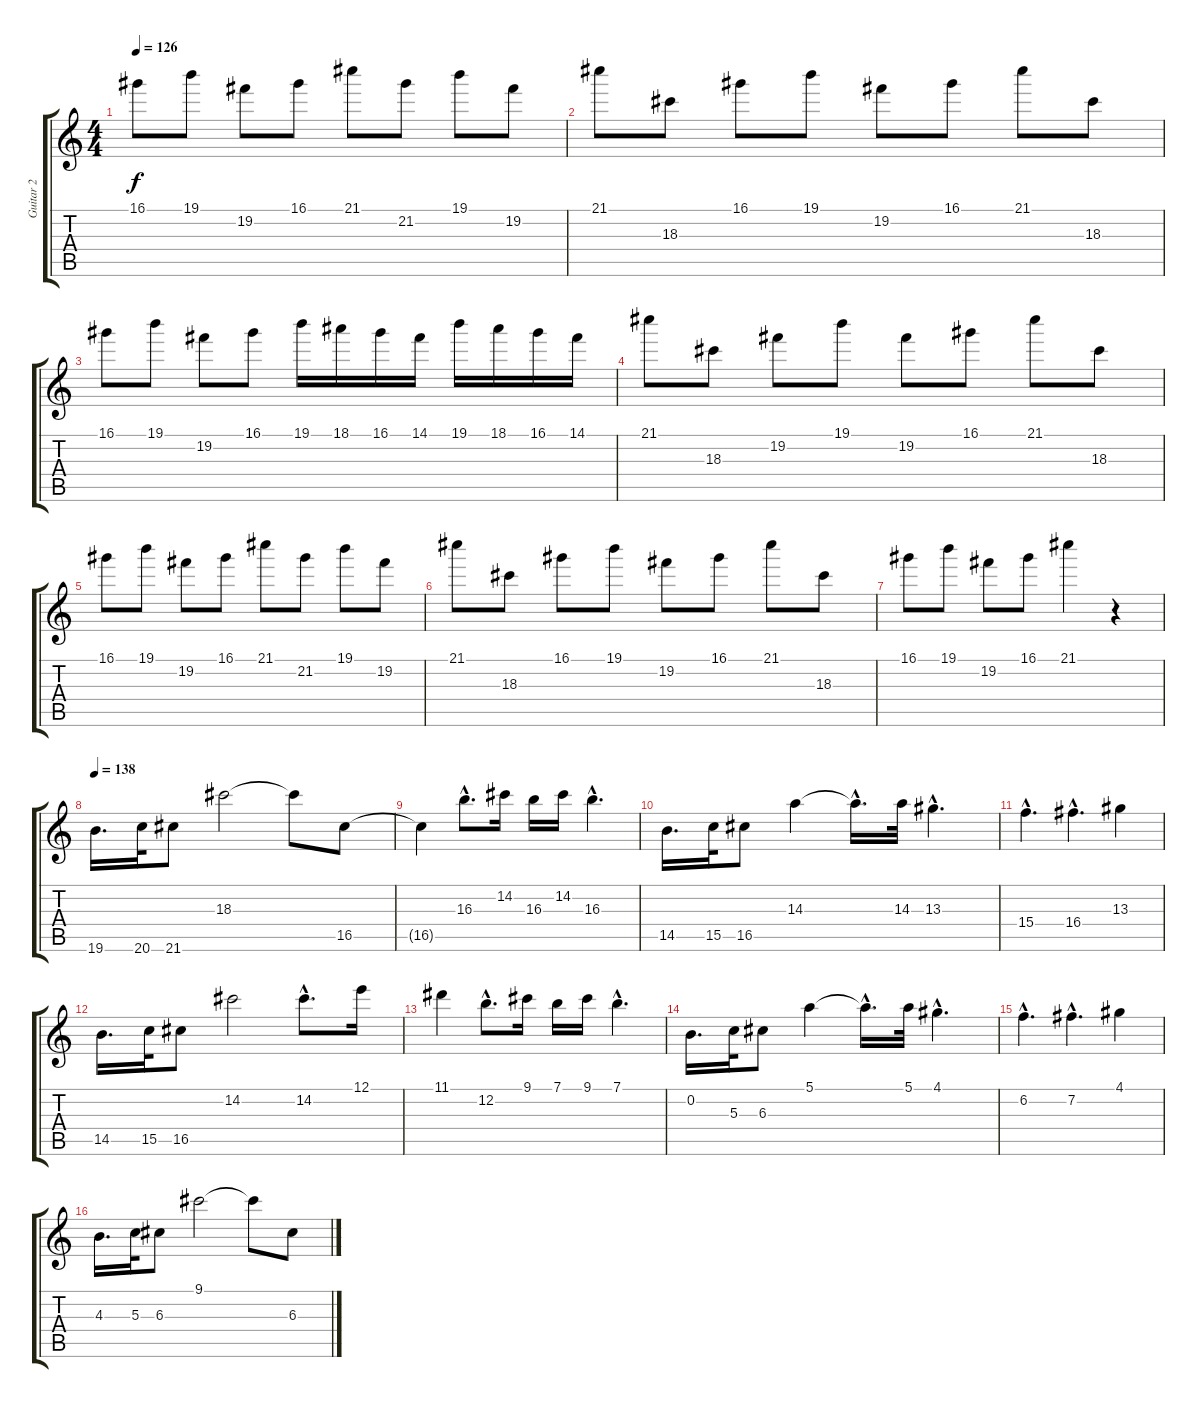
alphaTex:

\track ("Guitar 2" "Guitar 2") {instrument electricguitarclean}
\staff {score tabs}
\tuning (E4 B3 G3 D3 A2 E2) {hide}
\ts (4 4)
\tempo 126
\clef g2
\ks c
16.1.8{dy f} 19.1.8 19.2.8 16.1.8 21.1.8 21.2.8 19.1.8 19.2.8 |
21.1.8 18.3.8 16.1.8 19.1.8 19.2.8 16.1.8 21.1.8 18.3.8 |
16.1.8 19.1.8 19.2.8 16.1.8 19.1.16 18.1.16 16.1.16 14.1.16 19.1.16 18.1.16 16.1.16 14.1.16 |
21.1.8 18.3.8 19.2.8 19.1.8 19.2.8 16.1.8 21.1.8 18.3.8 |
16.1.8 19.1.8 19.2.8 16.1.8 21.1.8 21.2.8 19.1.8 19.2.8 |
21.1.8 18.3.8 16.1.8 19.1.8 19.2.8 16.1.8 21.1.8 18.3.8 |
16.1.8 19.1.8 19.2.8 16.1.8 21.1.4 r.4 |
\tempo 138
19.6.16{d instrument electricguitarclean} 20.6.32 21.6.8 18.3.2 18.3{t}.8 16.5.8 |
16.5{t}.4 16.3{hac}.8{d} 14.2.16 16.3.16 14.2.16 16.3{hac}.4{d} |
14.5.16{d} 15.5.32 16.5.8 14.3.4 14.3{hac t}.16{d} 14.3.32 13.3{hac}.4{d} |
15.4{hac}.4{d} 16.4{hac}.4{d} 13.3.4 |
14.5.16{d} 15.5.32 16.5.8 14.2.2 14.2{hac}.8{d} 12.1.16 |
11.1.4 12.2{hac}.8{d} 9.1.16 7.1.16 9.1.16 7.1{hac}.4{d} |
0.2.16{d} 5.3.32 6.3.8 5.1.4 5.1{hac t}.16{d} 5.1.32 4.1{hac}.4{d} |
6.2{hac}.4{d} 7.2{hac}.4{d} 4.1.4 |
4.3.16{d} 5.3.32 6.3.8 9.1.2 9.1{t}.8 6.3.8
